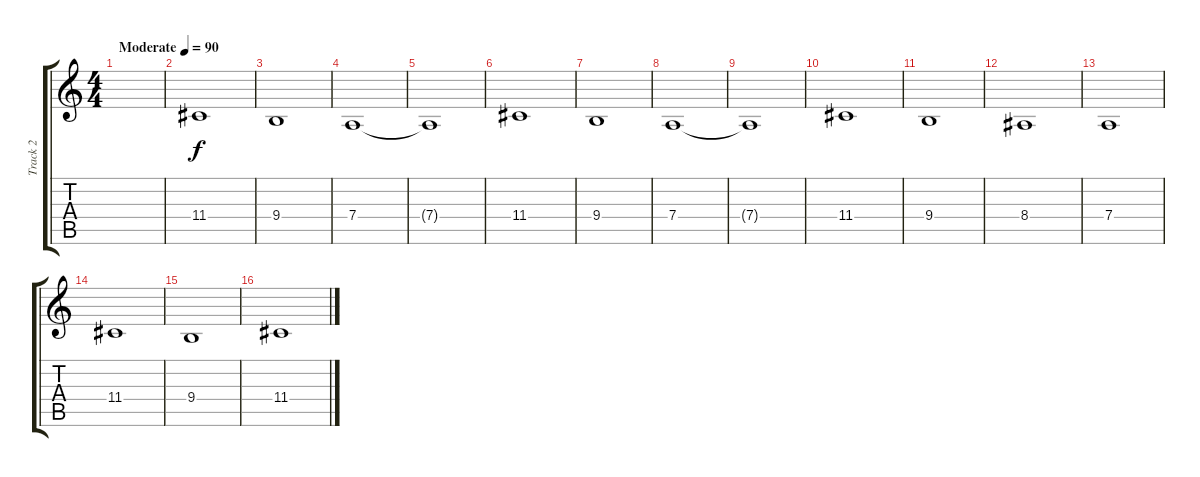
\track ("Track 2" "Track 2") {instrument synthstrings1}
\staff {score tabs}
\tuning (E4 B3 G3 D3 A2 E2) {hide}
\ts (4 4)
\tempo (90 "Moderate")
\clef g2
\ks c
|
11.4.1 |
9.4.1 |
7.4.1 |
7.4{t}.1 |
11.4.1 |
9.4.1 |
7.4.1 |
7.4{t}.1 |
11.4.1 |
9.4.1 |
8.4.1 |
7.4.1 |
11.4.1 |
9.4.1 |
11.4.1
